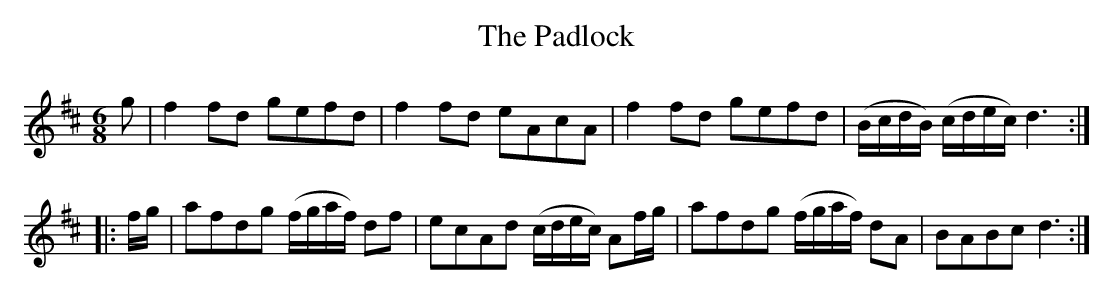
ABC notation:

X:1
T:Padlock, The
M:6/8
L:1/8
K:D
g | f2 fd gefd | f2 fd eAcA | f2 fd gefd | (B/c/d/B/) (c/d/e/c/) d3 :|
|: f/g/ | afdg (f/g/a/f/) df | ecAd (c/d/e/c/) Af/g/ | afdg (f/g/a/f/) dA | BABc d3 :|
